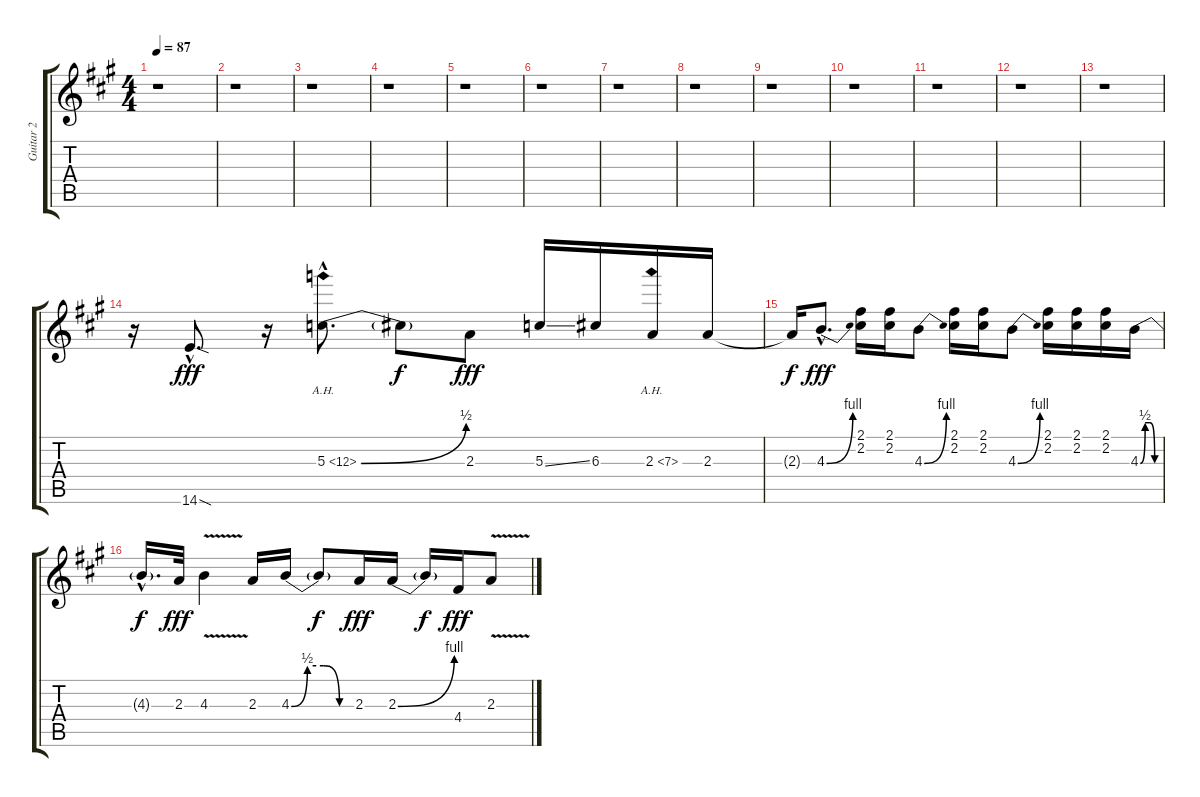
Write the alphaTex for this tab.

\track ("Guitar 2" "Guitar 2") {instrument distortionguitar}
\staff {score tabs}
\tuning (E4 B3 G3 D3 A2 D2) {hide}
\ts (4 4)
\tempo 87
\clef g2
\ks a
r.1{dy f} |
r.1 |
r.1 |
r.1 |
r.1 |
r.1 |
r.1 |
r.1 |
r.1 |
r.1 |
r.1 |
r.1 |
r.1 |
r.16{volume 16} 14.6{sod hac}.8{d dy fff} r.16 5.3{be (bend 0 0 60 2) ah 7 hac}.8{d} 5.3{t}.8{dy f} 2.3.8{dy fff} 5.3{ss}.16 6.3.16 2.3{ah 5}.16 2.3.16 |
2.3{t}.16{dy f} 4.3{be (bend 0 0 60 4) hac}.8{d dy fff} (2.1 2.2).16 (2.1 2.2).16 4.3{be (bend 0 0 60 4)}.8 (2.1 2.2).16 (2.1 2.2).16 4.3{be (bend 0 0 60 4)}.8 (2.1 2.2).16 (2.1 2.2).16 (2.1 2.2).16 4.3{be (custom 0 0 15 2 30 2 45 0 60 0)}.16 |
4.3{hac t}.16{d dy f} 2.3.32{dy fff} 4.3{v}.4 2.3.16 4.3{be (custom 0 0 15 2 30 2 45 0 60 0)}.16 4.3{t}.8{dy f} 2.3.16{dy fff} 2.3{be (bend 0 0 60 4)}.16 2.3{t}.16{dy f} 4.4.16{dy fff} 2.3{v}.8
